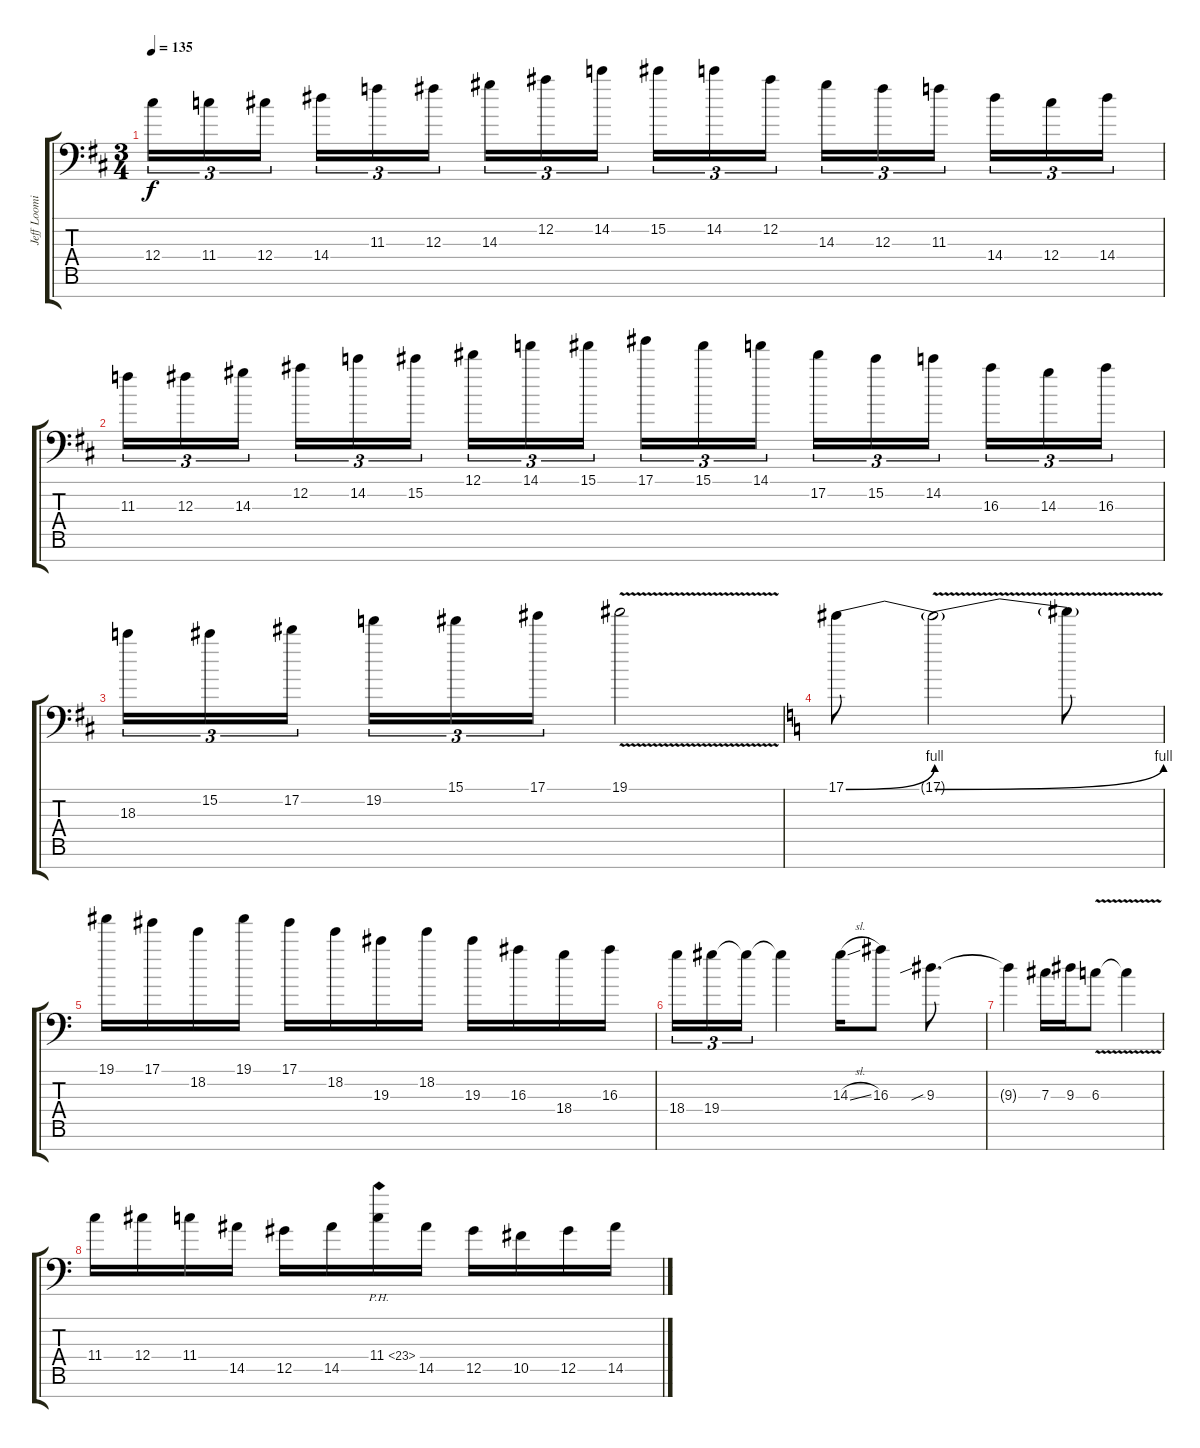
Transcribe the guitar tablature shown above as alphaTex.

\track ("Jeff Loomis Lead" "Jeff Loomi") {instrument distortionguitar}
\staff {score tabs}
\tuning (Eb4 Bb3 Gb3 Db3 Ab2 Eb2 Bb1) {hide}
\ts (3 4)
\tempo 135
\clef f4
\ks d
12.4.16{tu (3 2) dy f} 11.4.16{tu (3 2)} 12.4.16{tu (3 2) beam splitsecondary} 14.4.16{tu (3 2)} 11.3.16{tu (3 2)} 12.3.16{tu (3 2)} 14.3.16{tu (3 2)} 12.2.16{tu (3 2)} 14.2.16{tu (3 2) beam splitsecondary} 15.2.16{tu (3 2)} 14.2.16{tu (3 2)} 12.2.16{tu (3 2)} 14.3.16{tu (3 2)} 12.3.16{tu (3 2)} 11.3.16{tu (3 2) beam splitsecondary} 14.4.16{tu (3 2)} 12.4.16{tu (3 2)} 14.4.16{tu (3 2)} |
11.3.16{tu (3 2)} 12.3.16{tu (3 2)} 14.3.16{tu (3 2) beam splitsecondary} 12.2.16{tu (3 2)} 14.2.16{tu (3 2)} 15.2.16{tu (3 2)} 12.1.16{tu (3 2)} 14.1.16{tu (3 2)} 15.1.16{tu (3 2) beam splitsecondary} 17.1.16{tu (3 2)} 15.1.16{tu (3 2)} 14.1.16{tu (3 2)} 17.2.16{tu (3 2)} 15.2.16{tu (3 2)} 14.2.16{tu (3 2) beam splitsecondary} 16.3.16{tu (3 2)} 14.3.16{tu (3 2)} 16.3.16{tu (3 2)} |
18.3.16{tu (3 2)} 15.2.16{tu (3 2)} 17.2.16{tu (3 2) beam splitsecondary} 19.2.16{tu (3 2)} 15.1.16{tu (3 2)} 17.1.16{tu (3 2)} 19.1{v}.2 |
\ks c
17.1{be (bend 0 0 60 4)}.8 17.1{be (bend 0 0 60 4) v t}.2 17.1{t}.8 |
19.1.16 17.1.16 18.2.16 19.1.16 17.1.16 18.2.16 19.3.16 18.2.16 19.3.16 16.3.16 18.4.16 16.3.16 |
18.4.16{tu (3 2)} 19.4.16{tu (3 2)} 19.4{t}.16{tu (3 2)} 19.4{t}.4 14.3{sl}.16 16.3.8 9.3{sib}.8{d} |
9.3{t}.4 7.3.16 9.3.16 6.3{v}.8 6.3{t}.4 |
11.4.16 12.4.16 11.4.16 14.5.16 12.5.16 14.5.16 11.4{ph 12}.16 14.5.16 12.5.16 10.5.16 12.5.16 14.5.16
